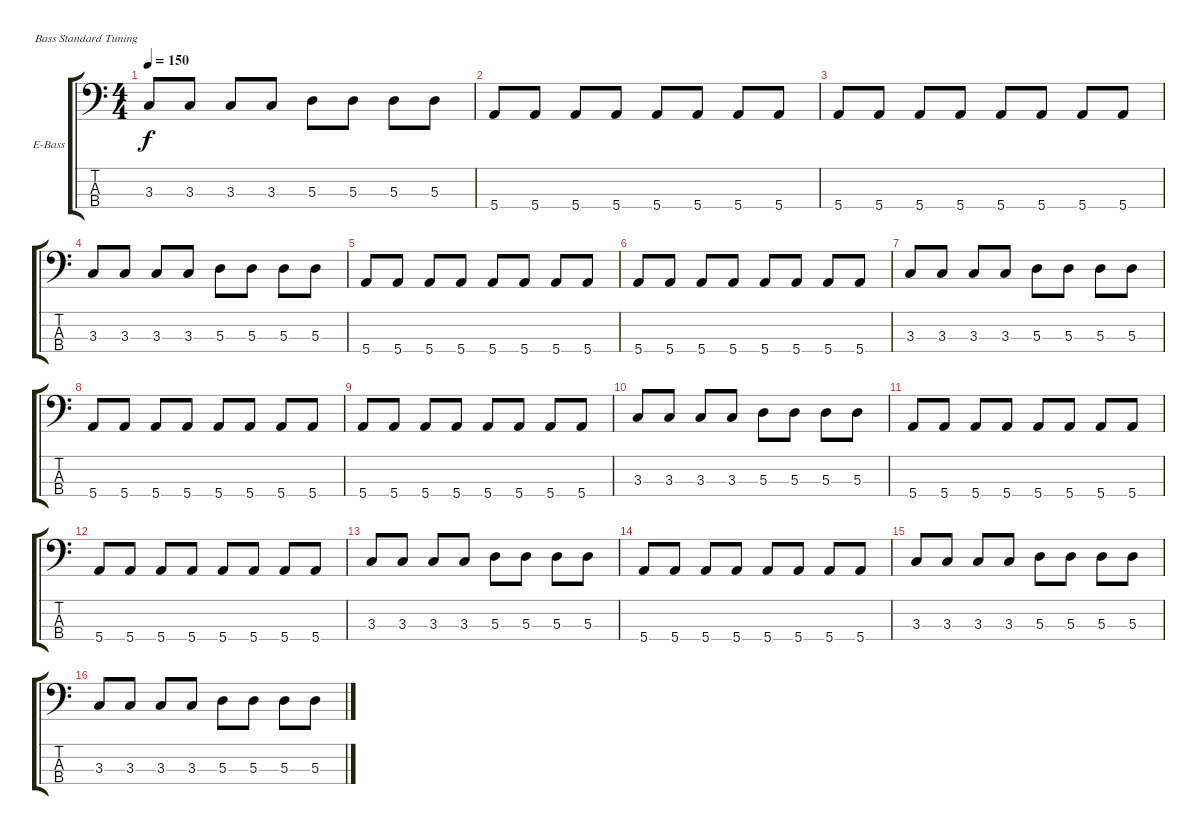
\defaultSystemsLayout 4
\bracketExtendMode groupsimilarinstruments
\firstSystemTrackNameOrientation horizontal
\otherSystemsTrackNameOrientation horizontal
\track ("Electric Bass" "E-Bass") {instrument electricbassfinger}
\staff {score tabs}
\tuning (G2 D2 A1 E1)
\ts (4 4)
\tempo 150
\clef f4
\ks c
3.3.8{dy f} 3.3.8 3.3.8 3.3.8 5.3.8 5.3.8 5.3.8 5.3.8 |
5.4.8 5.4.8 5.4.8 5.4.8 5.4.8 5.4.8 5.4.8 5.4.8 |
5.4.8 5.4.8 5.4.8 5.4.8 5.4.8 5.4.8 5.4.8 5.4.8 |
3.3.8 3.3.8 3.3.8 3.3.8 5.3.8 5.3.8 5.3.8 5.3.8 |
5.4.8 5.4.8 5.4.8 5.4.8 5.4.8 5.4.8 5.4.8 5.4.8 |
5.4.8 5.4.8 5.4.8 5.4.8 5.4.8 5.4.8 5.4.8 5.4.8 |
3.3.8 3.3.8 3.3.8 3.3.8 5.3.8 5.3.8 5.3.8 5.3.8 |
5.4.8 5.4.8 5.4.8 5.4.8 5.4.8 5.4.8 5.4.8 5.4.8 |
5.4.8 5.4.8 5.4.8 5.4.8 5.4.8 5.4.8 5.4.8 5.4.8 |
3.3.8 3.3.8 3.3.8 3.3.8 5.3.8 5.3.8 5.3.8 5.3.8 |
5.4.8 5.4.8 5.4.8 5.4.8 5.4.8 5.4.8 5.4.8 5.4.8 |
5.4.8 5.4.8 5.4.8 5.4.8 5.4.8 5.4.8 5.4.8 5.4.8 |
3.3.8 3.3.8 3.3.8 3.3.8 5.3.8 5.3.8 5.3.8 5.3.8 |
5.4.8 5.4.8 5.4.8 5.4.8 5.4.8 5.4.8 5.4.8 5.4.8 |
3.3.8 3.3.8 3.3.8 3.3.8 5.3.8 5.3.8 5.3.8 5.3.8 |
3.3.8 3.3.8 3.3.8 3.3.8 5.3.8 5.3.8 5.3.8 5.3.8
